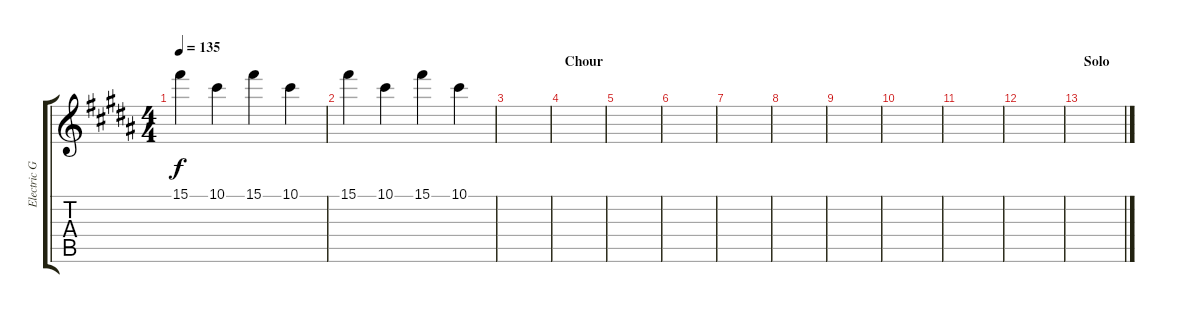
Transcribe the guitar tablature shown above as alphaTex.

\track ("Electric Guitar" "Electric G") {instrument electricguitarclean}
\staff {score tabs}
\tuning (Eb4 Bb3 Gb3 Db3 Ab2 Db2) {hide}
\ts (4 4)
\tempo 135
\clef g2
\ks b
15.1.4{dy f} 10.1.4 15.1.4 10.1.4 |
15.1.4 10.1.4 15.1.4 10.1.4 |
|
\section ("" "Chour")
|
|
|
|
|
|
|
|
|
\section ("" "Solo")
